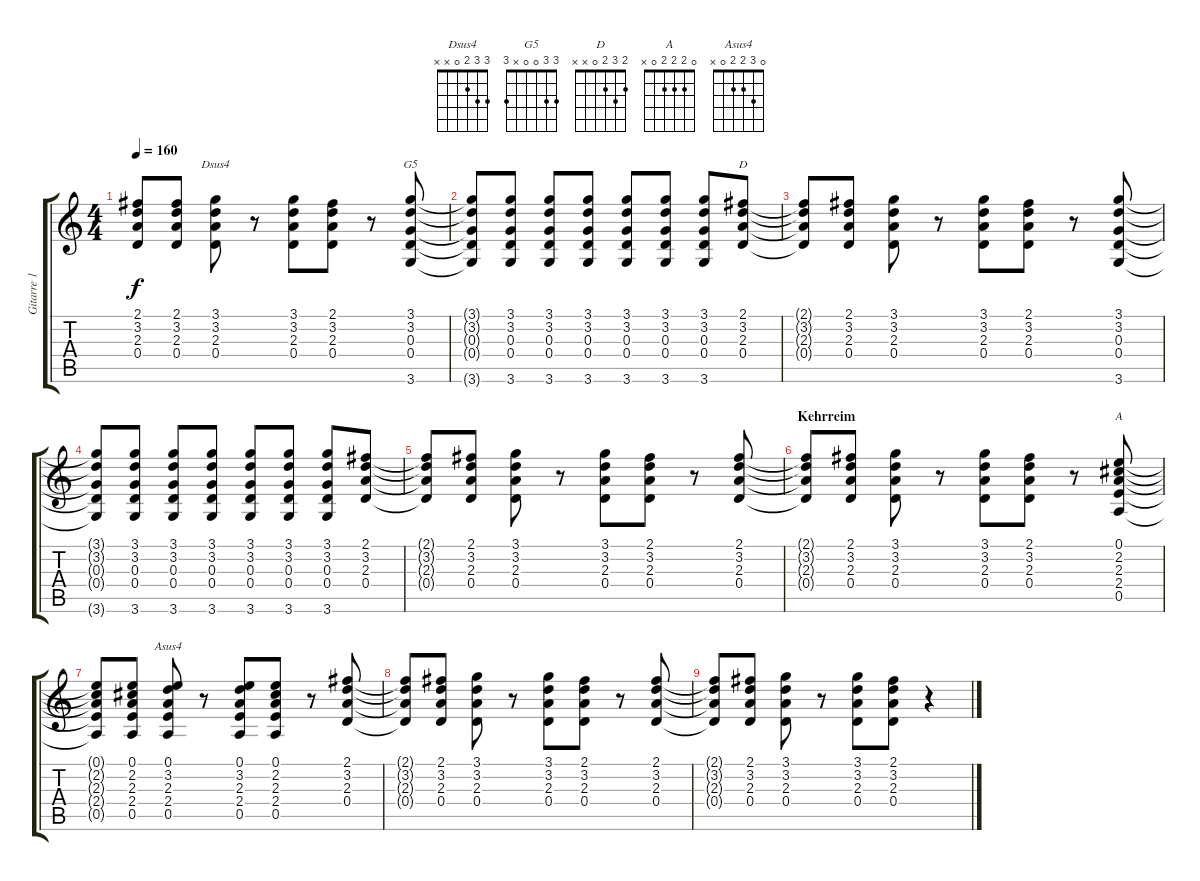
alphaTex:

\track ("Gitarre 1" "Gitarre 1") {instrument acousticguitarsteel}
\staff {score tabs}
\tuning (E4 B3 G3 D3 A2 E2) {hide}
\chord ("Dsus4" 3 3 2 0 x x)
\chord ("G5" 3 3 0 0 x 3)
\chord ("D" 2 3 2 0 x x)
\chord ("A" 0 2 2 2 0 x)
\chord ("Asus4" 0 3 2 2 0 x)
\ts (4 4)
\tempo 160
\clef g2
\ks c
(2.1{t} 3.2{t} 2.3{t} 0.4{t}).8{dy f} (2.1 3.2 2.3 0.4).8 (3.1 3.2 2.3 0.4).8{ch "Dsus4"} r.8 (3.1 3.2 2.3 0.4).8 (2.1 3.2 2.3 0.4).8 r.8 (3.1 3.2 0.3 0.4 3.6).8{ch "G5"} |
(3.1{t} 3.2{t} 0.3{t} 0.4{t} 3.6{t}).8 (3.1 3.2 0.3 0.4 3.6).8 (3.1 3.2 0.3 0.4 3.6).8 (3.1 3.2 0.3 0.4 3.6).8 (3.1 3.2 0.3 0.4 3.6).8 (3.1 3.2 0.3 0.4 3.6).8 (3.1 3.2 0.3 0.4 3.6).8 (2.1 3.2 2.3 0.4).8{ch "D"} |
(2.1{t} 3.2{t} 2.3{t} 0.4{t}).8 (2.1 3.2 2.3 0.4).8 (3.1 3.2 2.3 0.4).8 r.8 (3.1 3.2 2.3 0.4).8 (2.1 3.2 2.3 0.4).8 r.8 (3.1 3.2 0.3 0.4 3.6).8 |
(3.1{t} 3.2{t} 0.3{t} 0.4{t} 3.6{t}).8 (3.1 3.2 0.3 0.4 3.6).8 (3.1 3.2 0.3 0.4 3.6).8 (3.1 3.2 0.3 0.4 3.6).8 (3.1 3.2 0.3 0.4 3.6).8 (3.1 3.2 0.3 0.4 3.6).8 (3.1 3.2 0.3 0.4 3.6).8 (2.1 3.2 2.3 0.4).8 |
(2.1{t} 3.2{t} 2.3{t} 0.4{t}).8 (2.1 3.2 2.3 0.4).8 (3.1 3.2 2.3 0.4).8 r.8 (3.1 3.2 2.3 0.4).8 (2.1 3.2 2.3 0.4).8 r.8 (2.1 3.2 2.3 0.4).8 |
\section ("" "Kehrreim")
(2.1{t} 3.2{t} 2.3{t} 0.4{t}).8 (2.1 3.2 2.3 0.4).8 (3.1 3.2 2.3 0.4).8 r.8 (3.1 3.2 2.3 0.4).8 (2.1 3.2 2.3 0.4).8 r.8 (0.1 2.2 2.3 2.4 0.5).8{ch "A"} |
(0.1{t} 2.2{t} 2.3{t} 2.4{t} 0.5{t}).8 (0.1 2.2 2.3 2.4 0.5).8 (0.1 3.2 2.3 2.4 0.5).8{ch "Asus4"} r.8 (0.1 3.2 2.3 2.4 0.5).8 (0.1 2.2 2.3 2.4 0.5).8 r.8 (2.1 3.2 2.3 0.4).8 |
(2.1{t} 3.2{t} 2.3{t} 0.4{t}).8 (2.1 3.2 2.3 0.4).8 (3.1 3.2 2.3 0.4).8 r.8 (3.1 3.2 2.3 0.4).8 (2.1 3.2 2.3 0.4).8 r.8 (2.1 3.2 2.3 0.4).8 |
(2.1{t} 3.2{t} 2.3{t} 0.4{t}).8 (2.1 3.2 2.3 0.4).8 (3.1 3.2 2.3 0.4).8 r.8 (3.1 3.2 2.3 0.4).8 (2.1 3.2 2.3 0.4).8 r.4
